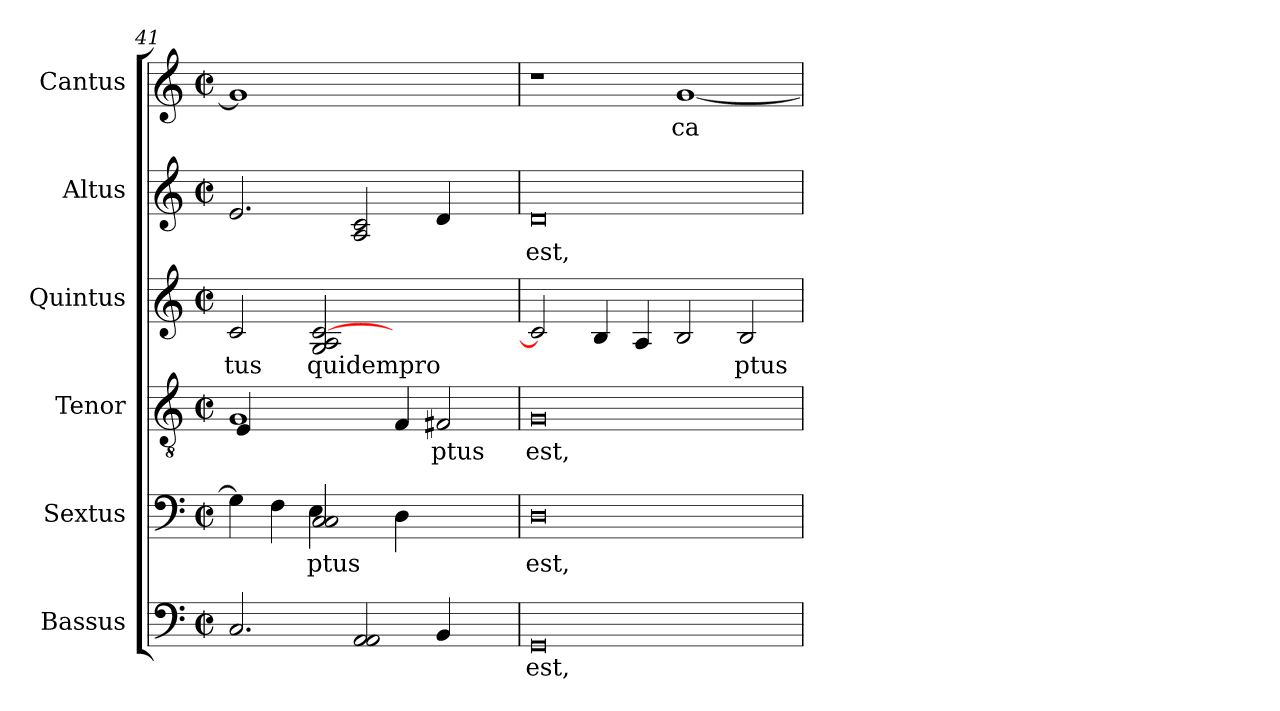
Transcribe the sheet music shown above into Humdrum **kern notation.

**kern	**text	**kern	**text	**kern	**text	**kern	**text	**kern	**text	**kern	**text
*part6	*part6	*part5	*part5	*part4	*part4	*part3	*part3	*part2	*part2	*part1	*part1
*staff6	*staff6	*staff5	*staff5	*staff4	*staff4	*staff3	*staff3	*staff2	*staff2	*staff1	*staff1
*I"Bassus	*	*I"Sextus	*	*I"Tenor	*	*I"Quintus	*	*I"Altus	*	*I"Cantus	*
*clefF4	*	*clefF4	*	*clefGv2	*	*clefG2	*	*clefG2	*	*clefG2	*
*k[]	*	*k[]	*	*k[]	*	*k[]	*	*k[]	*	*k[]	*
*C:	*	*C:	*	*C:	*	*C:	*	*C:	*	*C:	*
*M2/2	*	*M2/2	*	*M2/2	*	*M2/2	*	*M2/2	*	*M2/2	*
*met(c|)	*	*met(c|)	*	*met(c|)	*	*met(c|)	*	*met(c|)	*	*met(c|)	*
=41	=41	=41	=41	=41	=41	=41	=41	=41	=41	=41	=41
!	!	!	!LO:LY:b:cj	!	!LO:LY:b:cj	!	!LO:LY:b:cj	!	!	!	!LO:LY:b:cj
*	*	*^	*	*^	*	*	*	*	*	*	*
2.C/	.	4G\]	2ryy	--	1G	4E/	.	2c/	-tus	2.e/	.	1g]	.
!	!	!	!	!LO:LY:b:cj	!	!	!	!	!	!	!	!	!
.	.	4F\	.	--	.	1.ryy	.	.	.	.	.	.	.
!	!	!	!	!LO:LY:b:cj	!	!	!	!	!LO:LY:b:cj	!	!	!	!
.	.	2C/ 2C/	4E\	-ptus	.	.	.	2A/ 2G/ [<2c/	quidempro-	.	.	.	.
2AA/ 2AA/	.	.	2ryy	.	.	.	.	.	.	2c/ 2A/	.	.	.
!	!	!	!	!LO:LY:b:cj	!	!	!LO:LY:b:cj	!	!	!	!	!	!
.	.	4D\	.	.	4F/	.	.	2.ryy	.	.	.	2.ryy	.
!	!LO:LY:b:cj	!	!	!	!	!	!LO:LY:b:cj	!	!	!	!LO:LY:b:cj	!	!
4BB/	.	2ryy	2ryy	.	2F#/	.	ptus	.	.	4d/	.	.	.
4ryy	.	.	.	.	.	.	.	.	.	4ryy	.	.	.
*	*	*v	*v	*	*	*	*	*	*	*	*	*	*
*	*	*	*	*v	*v	*	*	*	*	*	*	*
=42	=42	=42	=42	=42	=42	=42	=42	=42	=42	=42	=42
!	!LO:LY:b:cj	!	!LO:LY:b:cj	!	!LO:LY:b:cj	!	!LO:LY:b:cj	!	!LO:LY:b:cj	!	!
0GG	est,	0D	est,	0G	est,	2c/]	--	0d	est,	1r	.
!	!	!	!	!	!	!	!LO:LY:b:cj	!	!	!	!
.	.	.	.	.	.	4B/	--	.	.	.	.
!	!	!	!	!	!	!	!LO:LY:b:cj	!	!	!	!
.	.	.	.	.	.	4A/	--	.	.	.	.
!	!	!	!	!	!	!	!LO:LY:b:cj	!	!	!	!LO:LY:b:cj
.	.	.	.	.	.	2B/	--	.	.	[<1g	ca
!	!	!	!	!	!	!	!LO:LY:b:cj	!	!	!	!
.	.	.	.	.	.	2B/	-ptus	.	.	.	.
=	=	=	=	=	=	=	=	=	=	=	=
*-	*-	*-	*-	*-	*-	*-	*-	*-	*-	*-	*-
